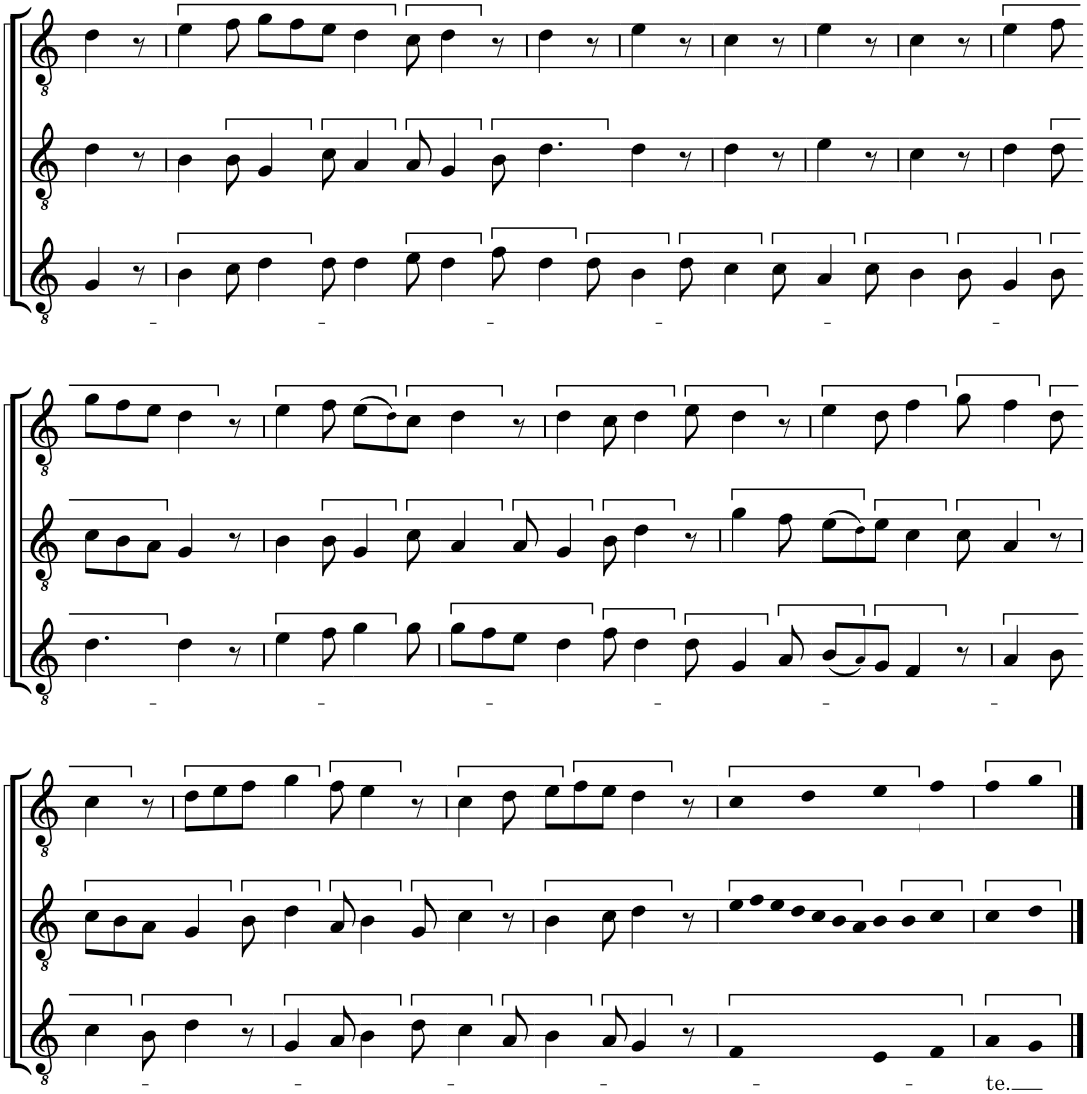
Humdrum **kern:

**kern	**text	**kern	**kern
*part3	*part3	*part2	*part1
*staff3	*staff3	*staff2	*staff1
*I"Tenor 3	*	*I"Tenor 2	*I"Tenor 1
!!LO:PB:g=z
*clefGv2	*	*clefGv2	*clefGv2
*k[]	*	*k[]	*k[]
*M3/8	*	*M3/8	*M3/8
=56	=56	=56	=56
4G/	.	4d\	4d\
8r	.	8r	8r
=57'	=57'	=57'	=57'
4B\	.	4B\	4e\
8c\	.	8B\	8f\
=58-	=58-	=58-	=58-
4d\	.	4G/	8g\L
.	.	.	8f\
8d\	.	8c\	8e\J
=59-	=59-	=59-	=59-
4d\	.	4A/	4d\
8e\	.	8A/	8c\
=60-	=60-	=60-	=60-
4d\	.	4G/	4d\
8f\	.	8B\	8r
=61'	=61'	=61'	=61'
4d\	.	4.d\	4d\
8d\	.	.	8r
=62'	=62'	=62'	=62'
4B\	.	4d\	4e\
8d\	.	8r	8r
=63'	=63'	=63'	=63'
4c\	.	4d\	4c\
8c\	.	8r	8r
=64'	=64'	=64'	=64'
4A/	.	4e\	4e\
8c\	.	8r	8r
=65'	=65'	=65'	=65'
4B\	.	4c\	4c\
8B\	.	8r	8r
=66'	=66'	=66'	=66'
4G/	.	4d\	4e\
8B\	.	8d\	8f\
!!LO:LB:g=z
=67-	=67-	=67-	=67-
4.d\	.	8c\L	8g\L
.	.	8B\	8f\
.	.	8A\J	8e\J
=68-	=68-	=68-	=68-
4d\	.	4G/	4d\
8r	.	8r	8r
=69'	=69'	=69'	=69'
4e\	.	4B\	4e\
8f\	.	8B\	8f\
=70-	=70-	=70-	=70-
4g\	.	4G/	(8e\L
.	.	.	8d!\)
8g\	.	8c\	8c\J
=71-	=71-	=71-	=71-
8g\L	.	4A/	4d\
8f\	.	.	.
8e\J	.	8A/	8r
=72'	=72'	=72'	=72'
4d\	.	4G/	4d\
8f\	.	8B\	8c\
=73-	=73-	=73-	=73-
4d\	.	4d\	4d\
8d\	.	8r	8e\
=74-	=74-	=74-	=74-
4G/	.	4g\	4d\
8A/	.	8f\	8r
=75'	=75'	=75'	=75'
(8B/L	.	(8e\L	4e\
8A!/)	.	8d!\)	.
8G/J	.	8e\J	8d\
=76-	=76-	=76-	=76-
4F/	.	4c\	4f\
8r	.	8c\	8g\
=77-	=77-	=77-	=77-
4A/	.	4A/	4f\
8B\	.	8r	8d\
!!LO:LB:g=z
=78-	=78-	=78-	=78-
4c\	.	8c\L	4c\
.	.	8B\	.
8B\	.	8A\J	8r
=79'	=79'	=79'	=79'
4d\	.	4G/	8d\L
.	.	.	8e\
8r	.	8B\	8f\J
=80-	=80-	=80-	=80-
4G/	.	4d\	4g\
8A/	.	8A/	8f\
=81-	=81-	=81-	=81-
4B\	.	4B\	4e\
8d\	.	8G/	8r
=82'	=82'	=82'	=82'
4c\	.	4c\	4c\
8A/	.	8r	8d\
=83-	=83-	=83-	=83-
4B\	.	4B\	8e\L
.	.	.	8f\
8A/	.	8c\	8e\J
=84-	=84-	=84-	=84-
4G/	.	4d\	4d\
8r	.	8r	8r
=85'	=85'	=85'	=85'
*M20/4	*	*M20/4	*M20/4
*	*	*Xtuplet	*
4F	.	14e	4c
.	.	14f	.
.	.	14e	.
.	.	14d	.
4F	.	.	4d
.	.	14c	.
.	.	14B	.
.	.	14A	.
4E	.	8B	4e
.	.	8B	.
4F	.	4c	4f
=86'	=86'	=86'	=86'
*M2/4	*	*M2/4	*M2/4
!	!LO:LY:b	!	!
4A	-te.	4c	4f
4G	.	4d	4g
==	==	==	==
*-	*-	*-	*-
